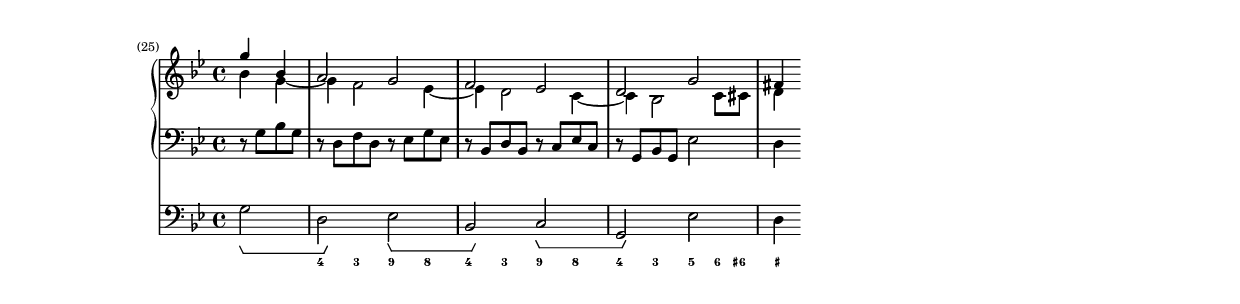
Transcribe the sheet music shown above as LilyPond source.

\version "2.18.2"
\include "../template-inline.ly"

\layout {
	\context {
		\Voice
		\consists "Horizontal_bracket_engraver"
	}
}

rightHandMusic = \relative c'' {
	\partial 2
	<<
		\new Voice {
			\voiceOne
			g'4 b,
			a2 g
			f es
			d g
			fis4
		}
		\new Voice {
			\voiceTwo
			b4 g~
			g f2 es4~
			es d2 c4~
			c b2 c8 cis
			d4
		}
	>>
}

leftHandMusic = <<
	\new Voice {
		\relative c' {
			\set Score.barNumberVisibility = #all-bar-numbers-visible
			\set Score.currentBarNumber = #25
			\partial 2
			r8 g b g
			r d f d r es g es
			r b d b r c es c
			r g b g es'2
			d4
		}
	}
>>

basseFondamentale = <<
	\new Voice {
		\relative c' {
			\set Score.barNumberVisibility = #all-bar-numbers-visible
			\set Score.currentBarNumber = #25
			%{ \override NoteHead.style = #'harmonic %}
			\once \override HorizontalBracket.direction = #DOWN
			%{r2%}
			\partial 2
			g2\startGroup
			d\stopGroup es\startGroup
			b\stopGroup c\startGroup
			g\stopGroup es'2
			d4
		}
	}
	\new FiguredBass {
		\figuremode {
			< _ >2
			< 4 >4 < 3 > < 9 > < 8 >
			< 4 > < 3 > < 9 > < 8 >
			< 4 > < 3 > < 5 > < 6 >8 < 6+ >
			< _+ >4
		}
	}
>>

\score {
	%{ \new StaffGroup << %}
	<<
		\new PianoStaff \with {
			%{ instrumentName = #"Clavier" %}
			%{ shortInstrumentName = #"Cl." %}
		}
		<<
			\new Staff <<
				\key g \minor
				\rightHandMusic
			>>
			\new Staff <<
				\key g \minor
				\clef "bass"
				\leftHandMusic
			>>
		>>
		\new Staff \with {
			%{ instrumentName = "Basse Fondamentale" %}
			%{ shortInstrumentName = #"B. F." %}
		}
		<<
			\key g \minor
			\clef "bass"
			\basseFondamentale
		>>
	>>
}
